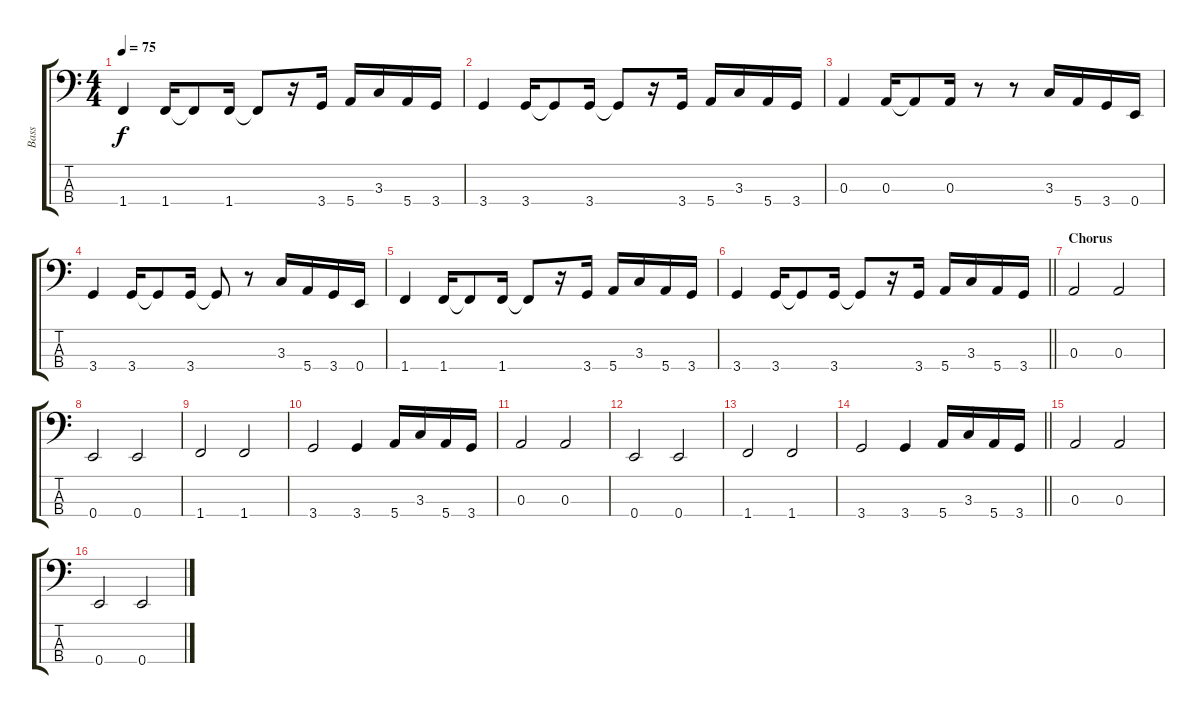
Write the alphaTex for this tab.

\track ("Bass" "Bass") {instrument electricbassfinger}
\staff {score tabs}
\tuning (G2 D2 A1 E1) {hide}
\ts (4 4)
\tempo 75
\clef f4
\ks c
1.4.4{dy f} 1.4.16 1.4{t}.8 1.4.16 1.4{t}.8 r.16 3.4.16 5.4.16 3.3.16 5.4.16 3.4.16 |
3.4.4 3.4.16 3.4{t}.8 3.4.16 3.4{t}.8 r.16 3.4.16 5.4.16 3.3.16 5.4.16 3.4.16 |
0.3.4 0.3.16 0.3{t}.8 0.3.16 r.8 r.8 3.3.16 5.4.16 3.4.16 0.4.16 |
3.4.4 3.4.16 3.4{t}.8 3.4.16 3.4{t}.8 r.8 3.3.16 5.4.16 3.4.16 0.4.16 |
1.4.4 1.4.16 1.4{t}.8 1.4.16 1.4{t}.8 r.16 3.4.16 5.4.16 3.3.16 5.4.16 3.4.16 |
\barLineRight lightlight
3.4.4 3.4.16 3.4{t}.8 3.4.16 3.4{t}.8 r.16 3.4.16 5.4.16 3.3.16 5.4.16 3.4.16 |
\section ("" "Chorus")
0.3.2 0.3.2 |
0.4.2 0.4.2 |
1.4.2 1.4.2 |
3.4.2 3.4.4 5.4.16 3.3.16 5.4.16 3.4.16 |
0.3.2 0.3.2 |
0.4.2 0.4.2 |
1.4.2 1.4.2 |
\barLineRight lightlight
3.4.2 3.4.4 5.4.16 3.3.16 5.4.16 3.4.16 |
0.3.2 0.3.2 |
0.4.2 0.4.2
